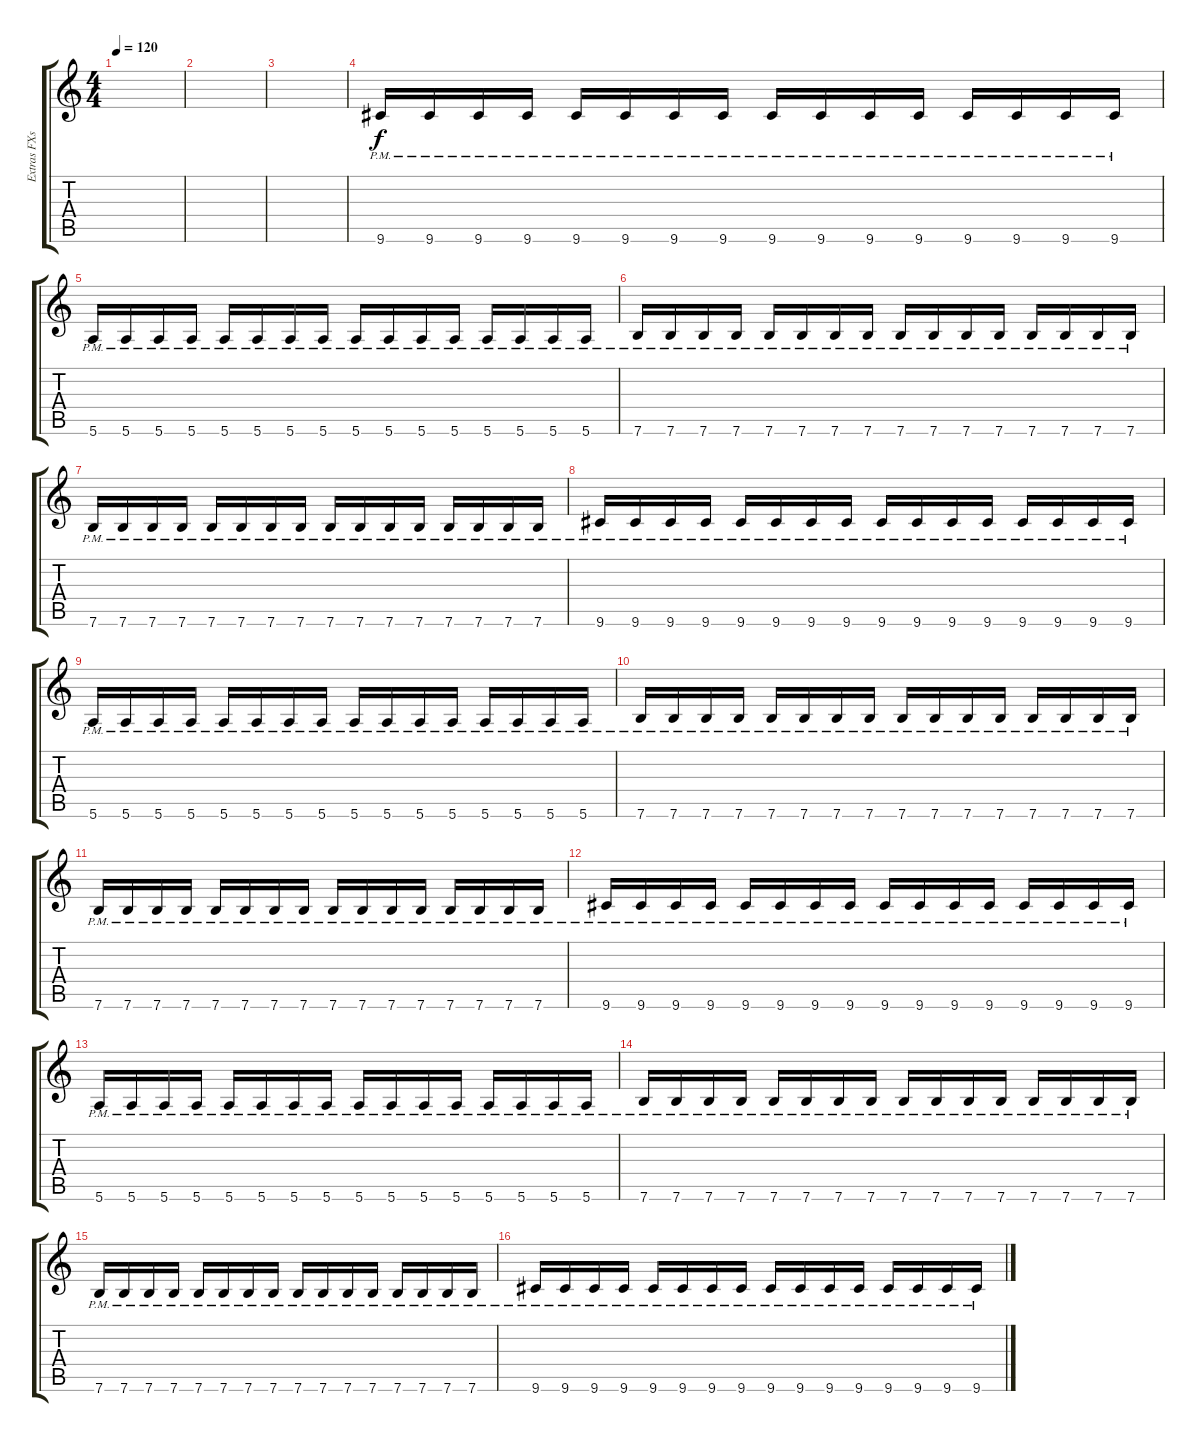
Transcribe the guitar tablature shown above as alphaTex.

\track ("Extras FXs" "Extras FXs") {instrument acousticguitarsteel}
\staff {score tabs}
\tuning (E4 B3 G3 D3 A2 E2) {hide}
\ts (4 4)
\tempo 120
\clef g2
\ks c
|
|
|
9.6{pm}.16{instrument fx7echoes} 9.6{pm}.16 9.6{pm}.16 9.6{pm}.16 9.6{pm}.16 9.6{pm}.16 9.6{pm}.16 9.6{pm}.16 9.6{pm}.16 9.6{pm}.16 9.6{pm}.16 9.6{pm}.16 9.6{pm}.16 9.6{pm}.16 9.6{pm}.16 9.6{pm}.16 |
5.6{pm}.16 5.6{pm}.16 5.6{pm}.16 5.6{pm}.16 5.6{pm}.16 5.6{pm}.16 5.6{pm}.16 5.6{pm}.16 5.6{pm}.16 5.6{pm}.16 5.6{pm}.16 5.6{pm}.16 5.6{pm}.16 5.6{pm}.16 5.6{pm}.16 5.6{pm}.16 |
7.6{pm}.16 7.6{pm}.16 7.6{pm}.16 7.6{pm}.16 7.6{pm}.16 7.6{pm}.16 7.6{pm}.16 7.6{pm}.16 7.6{pm}.16 7.6{pm}.16 7.6{pm}.16 7.6{pm}.16 7.6{pm}.16 7.6{pm}.16 7.6{pm}.16 7.6{pm}.16 |
7.6{pm}.16 7.6{pm}.16 7.6{pm}.16 7.6{pm}.16 7.6{pm}.16 7.6{pm}.16 7.6{pm}.16 7.6{pm}.16 7.6{pm}.16 7.6{pm}.16 7.6{pm}.16 7.6{pm}.16 7.6{pm}.16 7.6{pm}.16 7.6{pm}.16 7.6{pm}.16 |
9.6{pm}.16 9.6{pm}.16 9.6{pm}.16 9.6{pm}.16 9.6{pm}.16 9.6{pm}.16 9.6{pm}.16 9.6{pm}.16 9.6{pm}.16 9.6{pm}.16 9.6{pm}.16 9.6{pm}.16 9.6{pm}.16 9.6{pm}.16 9.6{pm}.16 9.6{pm}.16 |
5.6{pm}.16 5.6{pm}.16 5.6{pm}.16 5.6{pm}.16 5.6{pm}.16 5.6{pm}.16 5.6{pm}.16 5.6{pm}.16 5.6{pm}.16 5.6{pm}.16 5.6{pm}.16 5.6{pm}.16 5.6{pm}.16 5.6{pm}.16 5.6{pm}.16 5.6{pm}.16 |
7.6{pm}.16 7.6{pm}.16 7.6{pm}.16 7.6{pm}.16 7.6{pm}.16 7.6{pm}.16 7.6{pm}.16 7.6{pm}.16 7.6{pm}.16 7.6{pm}.16 7.6{pm}.16 7.6{pm}.16 7.6{pm}.16 7.6{pm}.16 7.6{pm}.16 7.6{pm}.16 |
7.6{pm}.16 7.6{pm}.16 7.6{pm}.16 7.6{pm}.16 7.6{pm}.16 7.6{pm}.16 7.6{pm}.16 7.6{pm}.16 7.6{pm}.16 7.6{pm}.16 7.6{pm}.16 7.6{pm}.16 7.6{pm}.16 7.6{pm}.16 7.6{pm}.16 7.6{pm}.16 |
9.6{pm}.16 9.6{pm}.16 9.6{pm}.16 9.6{pm}.16 9.6{pm}.16 9.6{pm}.16 9.6{pm}.16 9.6{pm}.16 9.6{pm}.16 9.6{pm}.16 9.6{pm}.16 9.6{pm}.16 9.6{pm}.16 9.6{pm}.16 9.6{pm}.16 9.6{pm}.16 |
5.6{pm}.16 5.6{pm}.16 5.6{pm}.16 5.6{pm}.16 5.6{pm}.16 5.6{pm}.16 5.6{pm}.16 5.6{pm}.16 5.6{pm}.16 5.6{pm}.16 5.6{pm}.16 5.6{pm}.16 5.6{pm}.16 5.6{pm}.16 5.6{pm}.16 5.6{pm}.16 |
7.6{pm}.16 7.6{pm}.16 7.6{pm}.16 7.6{pm}.16 7.6{pm}.16 7.6{pm}.16 7.6{pm}.16 7.6{pm}.16 7.6{pm}.16 7.6{pm}.16 7.6{pm}.16 7.6{pm}.16 7.6{pm}.16 7.6{pm}.16 7.6{pm}.16 7.6{pm}.16 |
7.6{pm}.16 7.6{pm}.16 7.6{pm}.16 7.6{pm}.16 7.6{pm}.16 7.6{pm}.16 7.6{pm}.16 7.6{pm}.16 7.6{pm}.16 7.6{pm}.16 7.6{pm}.16 7.6{pm}.16 7.6{pm}.16 7.6{pm}.16 7.6{pm}.16 7.6{pm}.16 |
9.6{pm}.16 9.6{pm}.16 9.6{pm}.16 9.6{pm}.16 9.6{pm}.16 9.6{pm}.16 9.6{pm}.16 9.6{pm}.16 9.6{pm}.16 9.6{pm}.16 9.6{pm}.16 9.6{pm}.16 9.6{pm}.16 9.6{pm}.16 9.6{pm}.16 9.6{pm}.16
